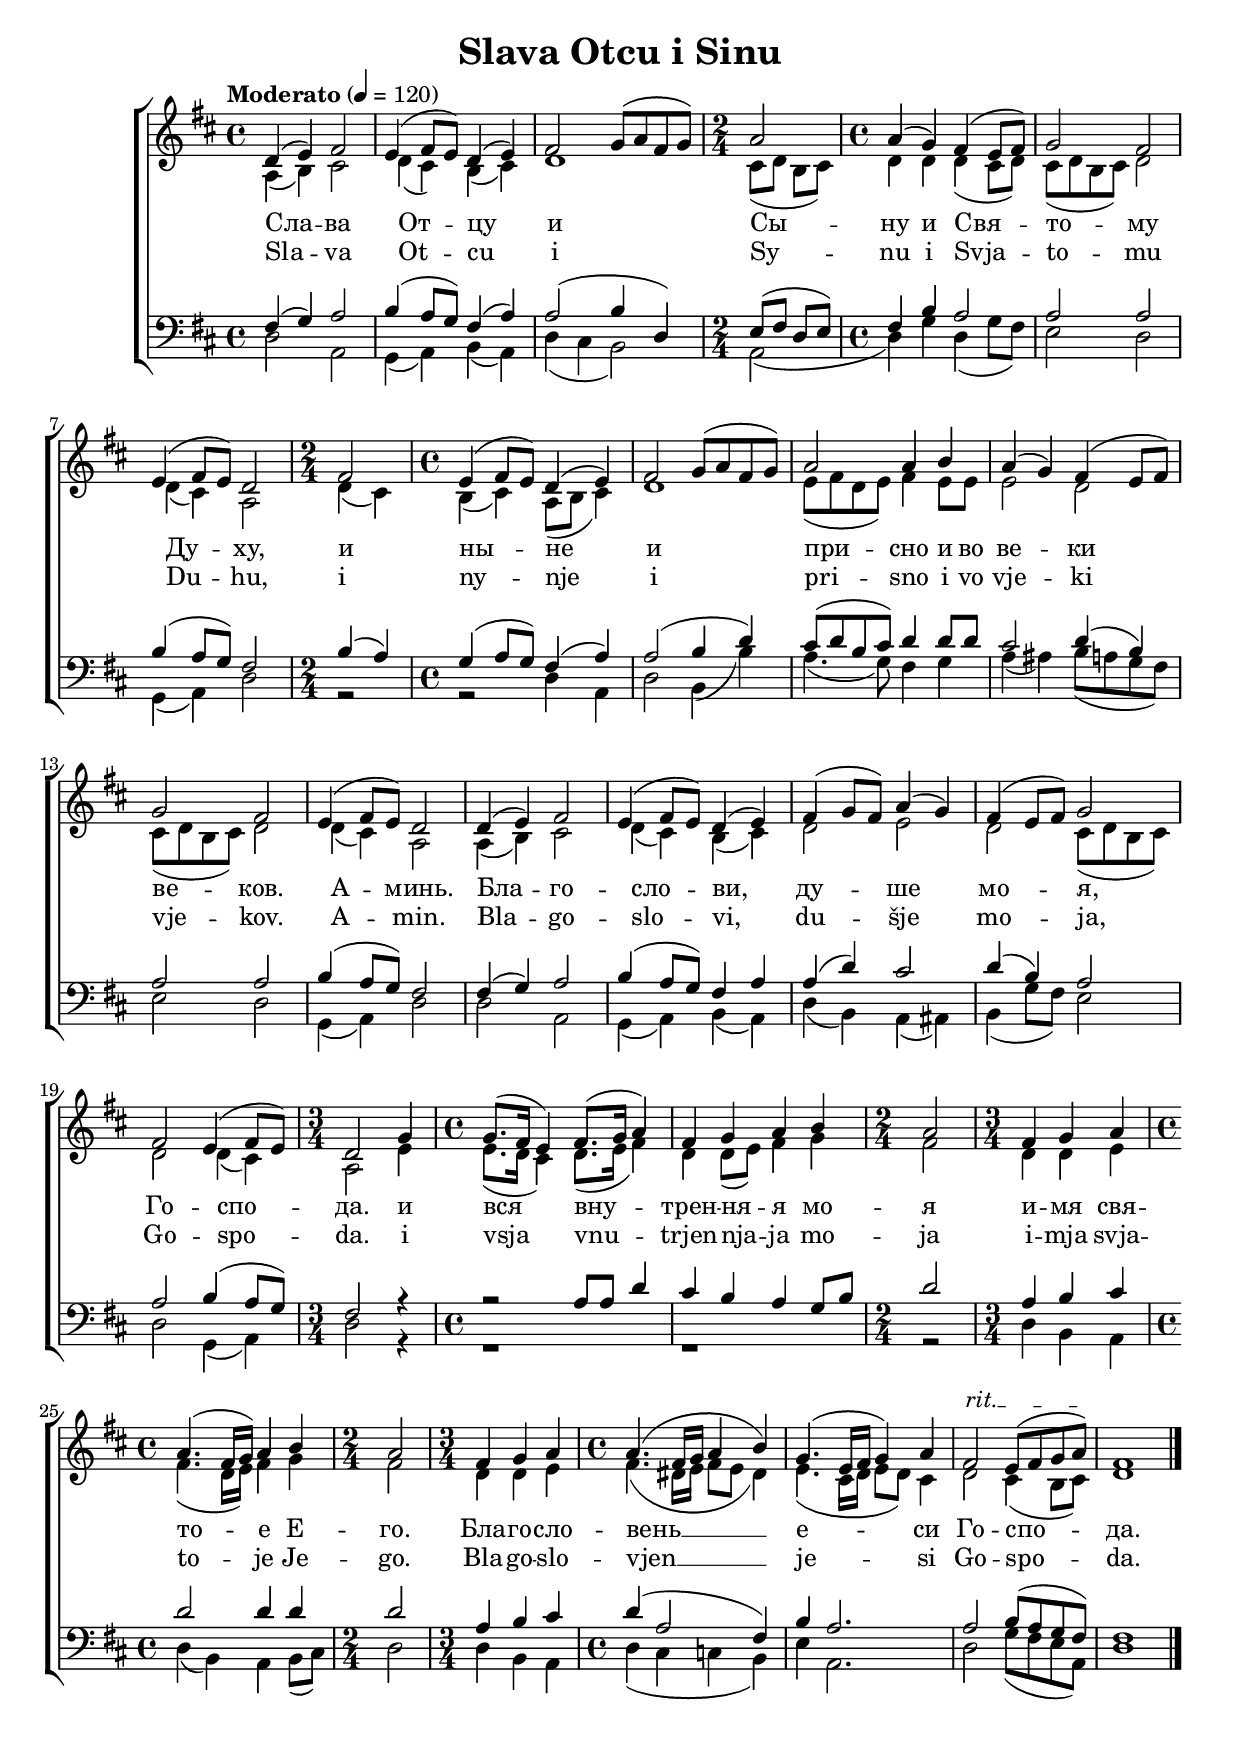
\version "2.18.2"

global = {
	\time 4/4
	\key d \major
	\tempo Moderato 4 = 120
}

\header {
	title = "Slava Otcu i Sinu"
	composer = ""
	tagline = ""
}

Cyrillic = \lyricmode {
	Сла -- ва От -- цу и Сы -- ну и Свя -- то -- му Ду -- ху, |
	и ны -- не и при -- сно и во ве -- ки ве -- ков. А -- минь.
	Бла -- го -- сло -- ви, ду -- ше мо -- я, Го -- спо -- да.
	и вся вну -- трен -- ня -- я мо -- я и -- мя свя -- то -- е Е -- го.
	Бла -- го -- сло -- вень __ е -- си Го -- спо -- да.
}

Latin = \lyricmode {
	Sla -- va Ot -- cu i Sy -- nu i Svja -- to -- mu Du -- hu, |
	i ny -- nje i pri -- sno i vo vje -- ki vje -- kov. A -- min.
	Bla -- go -- slo -- vi, du -- šje mo -- ja, Go -- spo -- da.
	i vsja vnu -- trjen -- nja -- ja mo -- ja i -- mja svja -- to -- je Je -- go.
	Bla -- go -- slo -- vjen __ je -- si Go -- spo -- da.
}

LatinAbridged = \lyricmode {
	Sla -- va Ot -- tsu i Si -- nu i Svya -- to -- mu Du -- hu, |
	i ni -- ne i pri -- sno i vo ve -- ki ve -- kov. A -- min.
}

sopMusic = \relative {
	d'4 (e) fis2 | e4 (fis8 e) d4 (e) | fis2 g8 (a fis g) | \time 2/4 a2 | \time 4/4 a4 (g) fis (e8 fis) |
	g2 fis | e4 (fis8 e) d2 | \time 2/4 fis2 | \time 4/4 e4 (fis8 e) d4 (e) | fis2 g8 (a fis g) |
	a2 a4 b | a (g) fis (e8 fis) | g2 fis2 | e4 (fis8 e) d2 | d4 (e) fis2 |
	e4 (fis8 e) d4 (e) | fis (g8 fis) a4 (g) | fis (e8 fis) g2 | fis e4 (fis8 e) | \time 3/4 d2 g4 |
	\time 4/4 g8. (fis16 e4) fis8. (g16 a4) | fis g a b | \time 2/4 a2 | \time 3/4 fis4 g a | \time 4/4 a4. (fis16 g) a4 b | \time 2/4 a2 |
	\time 3/4 fis4 g a | \time 4/4 a4. (fis16 g a4 b) | g4. (e16 fis g4) a | fis2 e8 (fis g a) | fis1 \bar "|."
}

%TODO: attach lyrics to soprano part
altoMusic = \relative {
	a4 (b) cis2 | d4 (cis) b (cis) | d1 | cis8 (d b cis) | d4 d d (cis8 d) |
	cis8 (d b cis) d2 | d4 (cis) a2 | d4 (cis) | b (cis) a8 (b cis4) | d1 |
	e8 (fis d e) fis4 e8 e | e2 d | cis8 (d b cis) d2 | d4 (cis) a2 | a4 (b) cis2 |
	d4 (cis) b (cis) | d2 e | d cis8 (d b cis) | d2 d4 (cis) | a2 e'4 |
	e8. (d16 cis4 ) d8. (e16 fis4) | d d8 (e) fis4 g | fis2 | d4 d e | fis4. (d16 e) fis4 g | fis2 |
	\override TextSpanner.bound-details.left.text = "rit."
	d4 d e | fis4. (dis16 e fis8 e dis4) | e4. (cis16 d e8 d) cis4 | d2\startTextSpan cis4 (b8 cis)\stopTextSpan | d1
}

tenorMusic = \relative {
	fis4 (g) a2 | b4 (a8 g) fis4 (a) | a2 (b4 d,) | e8 (fis d e) | fis4 b a2 |
	a a | b4 (a8 g) fis2 | b4 (a) | g (a8 g) fis4 (a) | a2 (b4 d) |
	cis8 (d b cis) d4 d8 d | cis2 d4 (b) | a2 a | b4 (a8 g) fis2 | fis4 (g) a2 |
	b4 (a8 g) fis4 a | a (d) cis2 | d4 (b) a2 | a b4 (a8 g) | fis2 r4 |
	r2 a8 a d4 | cis b a g8 b | d2 | a4 b cis | d2 d4 d | d2 |
	a4 b cis | d (a2 fis4) | b a2. | a2 b8 (a g fis) | fis1
}

bassMusic = \relative {
	d2 a | g4 (a) b (a) | d (cis b2) | a2 (d4) g d (g8 fis) |
	e2 d | g,4 (a) d2 | r2 | r2 d4 a | d2 b4 (b') |
	a4. (g8) fis4 g | a (ais) b8 (a g fis) | e2 d | g,4 (a) d2 | d a |
	g4 (a) b (a) | d (b) a4 (ais4) | b4 (g'8 fis) e2 | d g,4 (a) | d2 r4 |
	r1 | r | r2 | d4 b a | d (b) a b8 (cis) | d2 |
	d4 b a | d ( cis c b) | e a,2. | d2 g8 (fis e a,) | d1
}

\include "TEMPLATES_DIRECTORY/satb.ily"

